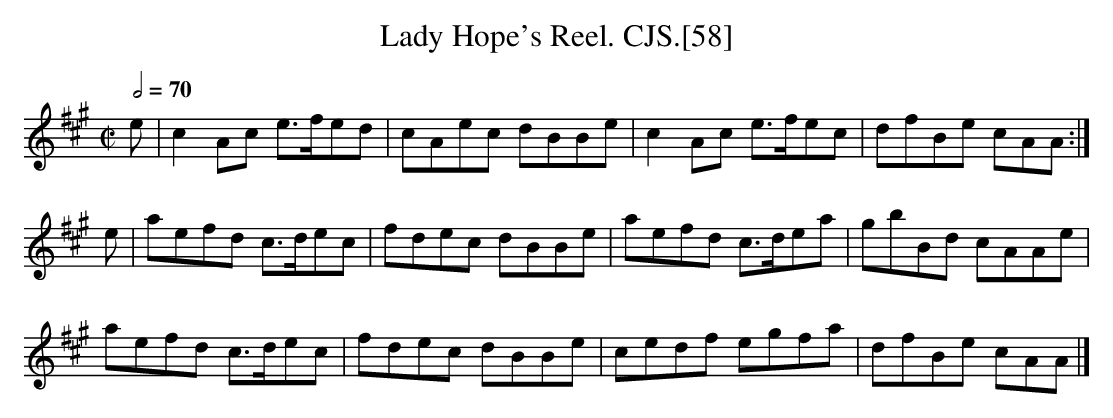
X:1
T:Lady Hope's Reel. CJS.[58]
M:C|
L:1/8
Q:1/2=70
K:A
e|c2 Ac e>fed|cAec dBBe|c2 Ac e>fec|dfBe cAA:|
e|aefd c>dec|fdec dBBe|aefd c>dea|gbBd cAAe|
aefd c>dec|fdec dBBe|cedf egfa|dfBe cAA|]
